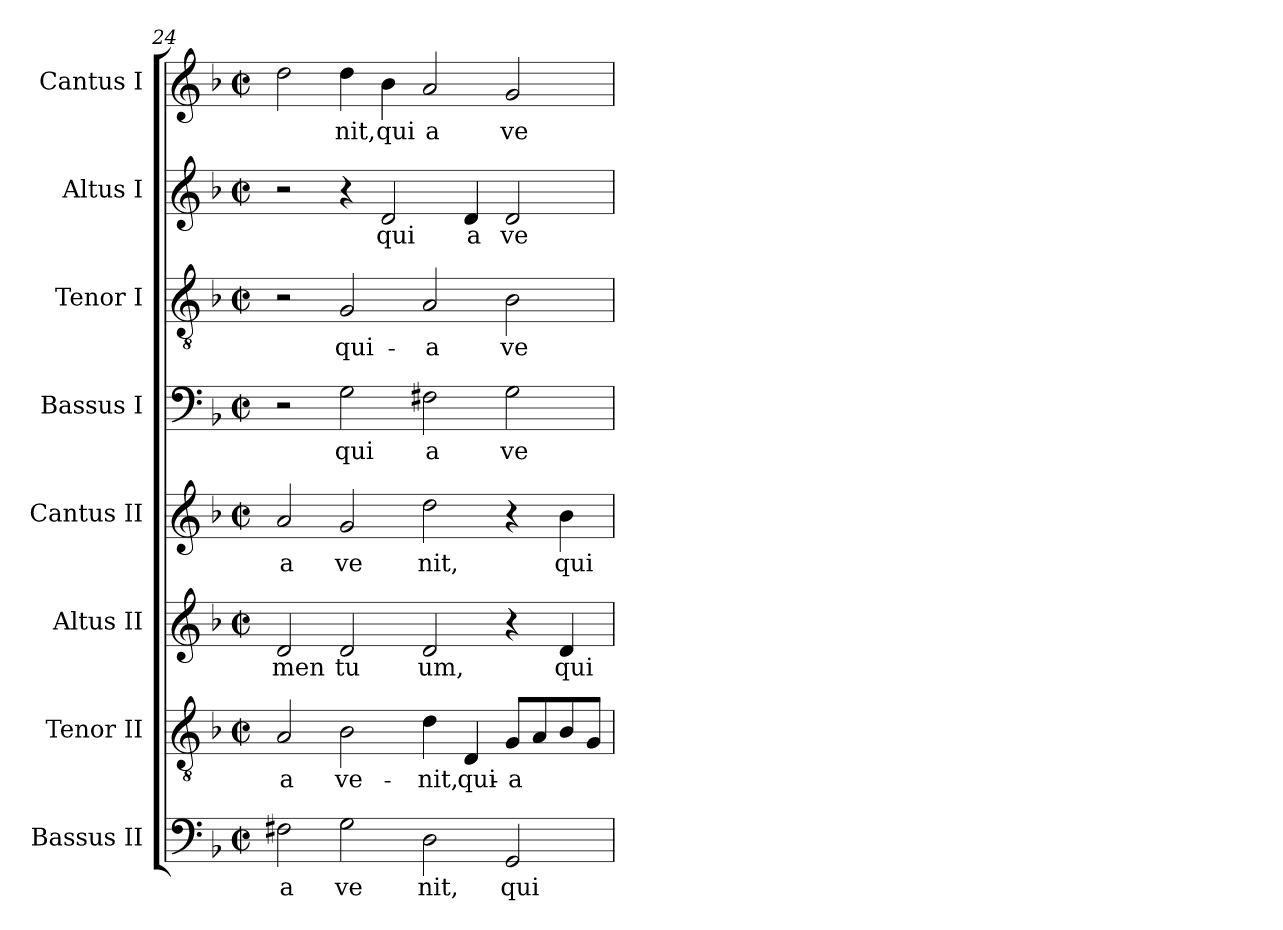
**kern	**text	**kern	**text	**kern	**text	**kern	**text	**kern	**text	**kern	**text	**kern	**text	**kern	**text
*part8	*part8	*part7	*part7	*part6	*part6	*part5	*part5	*part4	*part4	*part3	*part3	*part2	*part2	*part1	*part1
*staff8	*staff8	*staff7	*staff7	*staff6	*staff6	*staff5	*staff5	*staff4	*staff4	*staff3	*staff3	*staff2	*staff2	*staff1	*staff1
*I"Bassus II	*	*I"Tenor II	*	*I"Altus II	*	*I"Cantus II	*	*I"Bassus I	*	*I"Tenor I	*	*I"Altus I	*	*I"Cantus I	*
*clefF4	*	*clefGv2	*	*clefG2	*	*clefG2	*	*clefF4	*	*clefGv2	*	*clefG2	*	*clefG2	*
*k[b-]	*	*k[b-]	*	*k[b-]	*	*k[b-]	*	*k[b-]	*	*k[b-]	*	*k[b-]	*	*k[b-]	*
*F:	*	*F:	*	*F:	*	*F:	*	*F:	*	*F:	*	*F:	*	*F:	*
*M2/2	*	*M2/2	*	*M2/2	*	*M2/2	*	*M2/2	*	*M2/2	*	*M2/2	*	*M2/2	*
*met(c|)	*	*met(c|)	*	*met(c|)	*	*met(c|)	*	*met(c|)	*	*met(c|)	*	*met(c|)	*	*met(c|)	*
=24	=24	=24	=24	=24	=24	=24	=24	=24	=24	=24	=24	=24	=24	=24	=24
!	!LO:LY:b:cj	!	!LO:LY:b:cj	!	!LO:LY:b:cj	!	!LO:LY:b:cj	!	!	!	!	!	!	!	!
2F#X\	a	2A/	-a	2d/	men	2a/	a	2r	.	2r	.	2r	.	2dd\	.
!	!LO:LY:b:cj	!	!LO:LY:b:cj	!	!LO:LY:b:cj	!	!LO:LY:b:cj	!	!LO:LY:b:cj	!	!LO:LY:b:cj	!	!	!	!LO:LY:b:cj
2G\	ve	2B-\	ve-	2d/	tu	2g/	ve	2G\	qui	2G/	qui-	4r	.	4dd\	nit,
!	!	!	!	!	!	!	!	!	!	!	!	!	!LO:LY:b:cj	!	!LO:LY:b:cj
.	.	.	.	.	.	.	.	.	.	.	.	2d/	qui	4b-\	qui
!	!LO:LY:b:cj	!	!LO:LY:b:cj	!	!LO:LY:b:cj	!	!LO:LY:b:cj	!	!LO:LY:b:cj	!	!LO:LY:b:cj	!	!	!	!LO:LY:b:cj
2D\	nit,	4d\	-nit,	2d/	um,	2dd\	nit,	2F#X\	a	2A/	-a	.	.	2a/	a
!	!	!	!LO:LY:b:cj	!	!	!	!	!	!	!	!	!	!LO:LY:b:cj	!	!
.	.	4D/	qui-	.	.	.	.	.	.	.	.	4d/	a	.	.
!	!LO:LY:b:cj	!	!LO:LY:b:cj	!	!	!	!	!	!LO:LY:b:cj	!	!LO:LY:b:cj	!	!LO:LY:b:cj	!	!LO:LY:b:cj
2GG/	qui	8G/L	-a	4r	.	4r	.	2G\	ve	2B-\	ve-	2d/	ve	2g/	ve
.	.	8A/	.	.	.	.	.	.	.	.	.	.	.	.	.
!	!	!	!	!	!LO:LY:b:cj	!	!LO:LY:b:cj	!	!	!	!	!	!	!	!
.	.	8B-/	.	4d/	qui	4b-\	qui	.	.	.	.	.	.	.	.
.	.	8G/J	.	.	.	.	.	.	.	.	.	.	.	.	.
=	=	=	=	=	=	=	=	=	=	=	=	=	=	=	=
*-	*-	*-	*-	*-	*-	*-	*-	*-	*-	*-	*-	*-	*-	*-	*-
